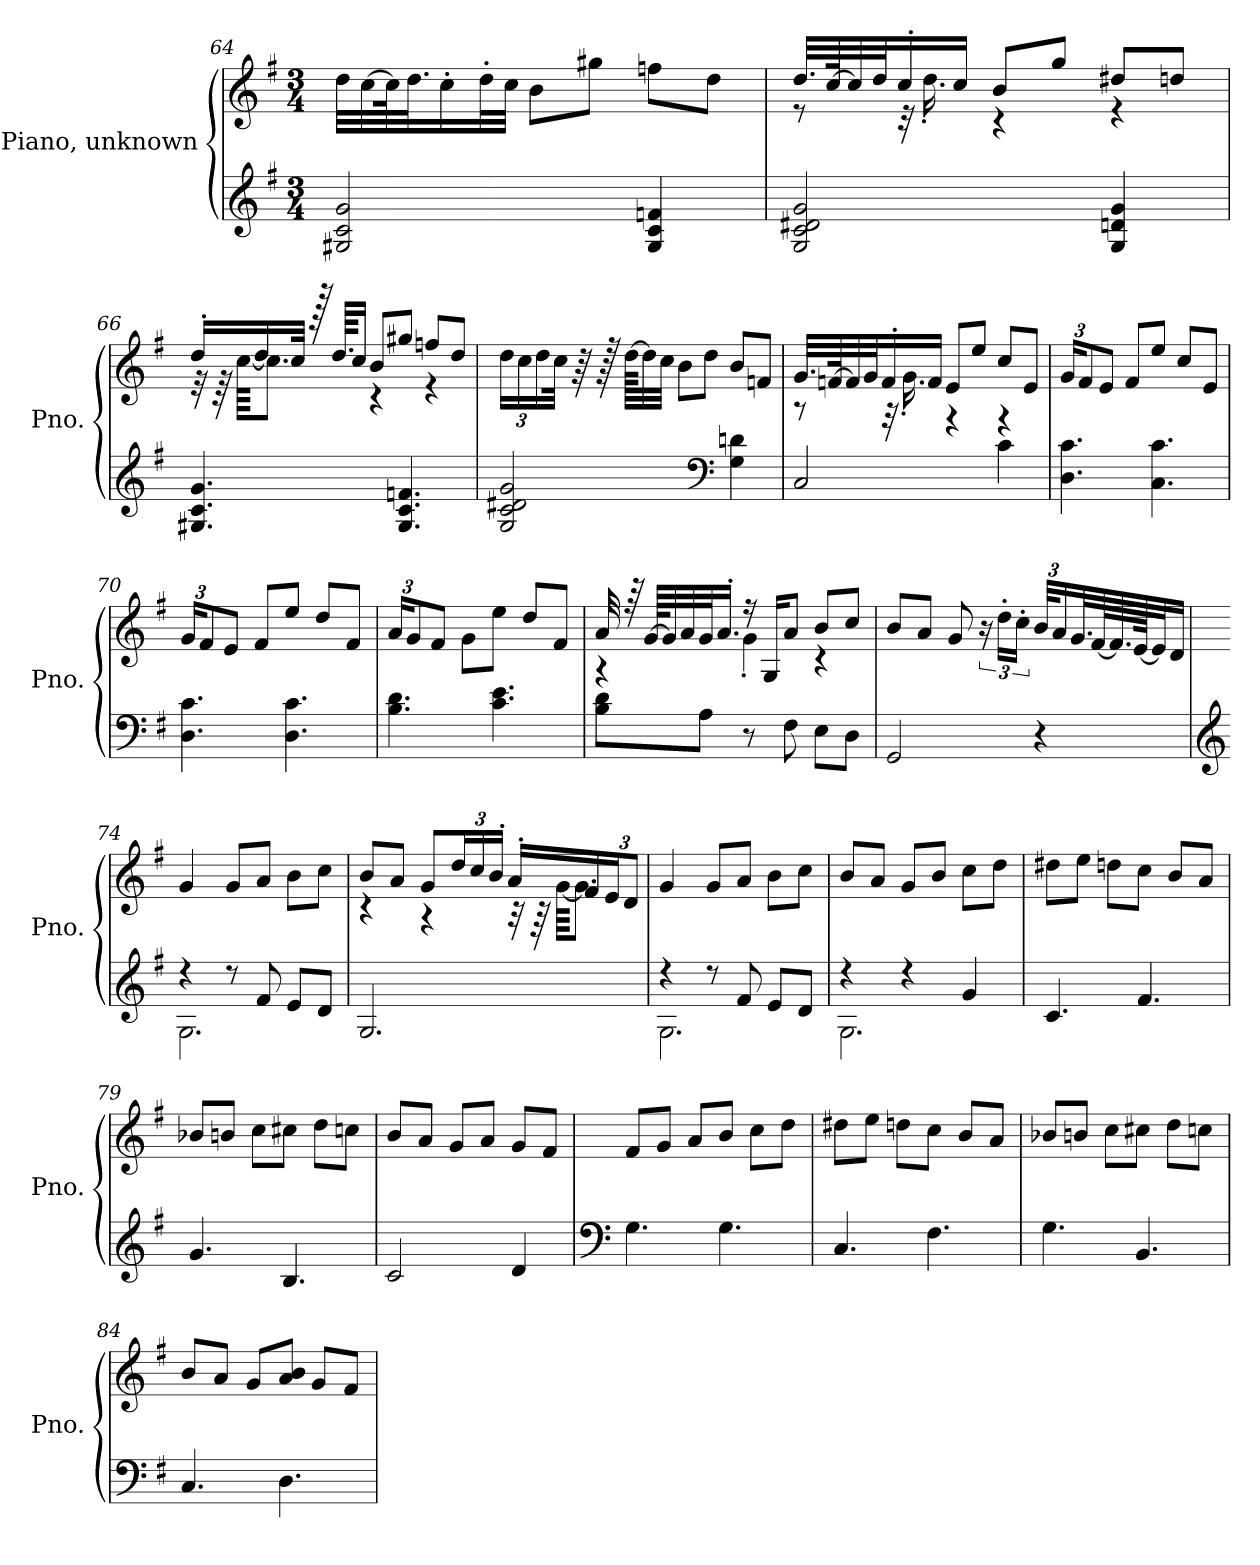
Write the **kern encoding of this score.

**kern	**kern
*part1	*part1
*staff2	*staff1
*I"Piano, unknown	*
*I'Pno.	*
*clefG2	*clefG2
*k[f#]	*k[f#]
*M3/4	*M3/4
=64	=64
2G#X/ 2c/ 2g/	32dd\LLL
.	[32cc\
.	64cc\K]
.	32.dd\J
.	16cc'\
.	32dd'\L
.	32cc\JJJ
.	8b\L
.	8gg#X\J
4G#/ 4c/ 4fn/	8ffn\L
.	8dd\J
=65	=65
*	*^
2G/ 2c/ 2d#X/ 2g/	32.dd/LLL	8r
.	[64cc/K	.
.	32cc/]	.
.	32dd/J	.
.	16cc'/	32r
.	.	16.dd'\
.	16cc/JJ	.
.	8b/L	4r
.	8gg/J	.
4G/ 4dn/ 4g/	8dd#X/L	4r
.	8ddn/J	.
!!LO:LB:g=z	!!
=66	=66	=66
4.G#X/ 4.c/ 4.g/	16dd'/LL	32r
.	.	64r
.	.	[64cc\KKKL
.	16dd/	8.cc\J]
.	32cc/JJk	.
.	128r	.
.	64.dd/KKLL	.
.	16cc/JJ	.
.	8b/L	4r
4.G#/ 4.c/ 4.fn/	8gg#X/J	.
.	8ffn/L	4r
.	8dd/J	.
*	*v	*v
=67	=67
*	*Xbrackettup
2G/ 2c/ 2d#X/ 2g/	24dd\LL
.	24cc\
.	24dd\
.	32cc\JJk
.	64r
.	128r
.	[128dd\KKLLL
.	32dd\]
.	32cc\JJJ
.	8b\L
.	8dd\J
*clefF4	*
4G\ 4dn\	8b/L
.	8fn/J
!!LO:PB:g=z
=68	=68
*	*^
2C/	32.g/LLL	8r
.	[64fn/K	.
.	32f/]	.
.	32g/J	.
.	16f'/	32r
.	.	16.g'\
.	16f/JJ	.
.	8e/L	4r
.	8ee/J	.
4c\	8cc/L	4r
.	8e/J	.
*	*v	*v
=69	=69
4.D\ 4.c\	24g/KL
.	12f#/
.	8e/J
.	8f#/L
4.C\ 4.c\	8ee/J
.	8cc/L
.	8e/J
=70	=70
4.D\ 4.c\	24g/KL
.	12f#/
.	8e/J
.	8f#/L
4.D\ 4.c\	8ee/J
.	8dd/L
.	8f#/J
=71	=71
4.B\ 4.d\	24a/KL
.	12g/
.	8f#/J
.	8g\L
4.c\ 4.e\	8ee\J
.	8dd/L
.	8f#/J
!!LO:LB:g=z
=72	=72
*	*^
8B\ 8d\L	32a/	4r
.	64r	.
.	[64g/KLLL	.
.	32g/]	.
.	32a/	.
8A\J	32g/J	.
.	16.a'/JJ	.
8r	16r	4g'\
.	16G/KL	.
8F#\	8a/J	.
8E\L	8b/L	4r
8D\J	8cc/J	.
*	*v	*v
=73	=73
2GG/	8b/L
.	8a/J
.	8g/
*	*brackettup
.	24r
.	24dd'\LL
.	24cc'\JJ
*	*Xbrackettup
4r	48b/KLL
.	24a/
.	32.g/L
.	[64f#/L
.	64.f#/]
.	[128e/JK
.	32e/J]
.	16d/JJ
=74	=74
*clefG2	*
*^	*
4r	2.G\	4g/
8r	.	8g/L
8f#/	.	8a/J
8e/L	.	8b\L
8d/J	.	8cc\J
*v	*v	*
!!LO:LB:g=z
=75	=75
*	*^
2.G/	8b/L	4r
.	8a/J	.
.	8g/L	4r
.	24dd/L	.
.	24cc/	.
.	24b'/JJ	.
.	16a'/LL	32r
.	.	64r
.	.	[64g\KKKL
.	16f#/	8.g\J]
.	24e/J	.
.	12d/J	.
*	*v	*v
=76	=76
*^	*
4r	2.G\	4g/
8r	.	8g/L
8f#/	.	8a/J
8e/L	.	8b\L
8d/J	.	8cc\J
=77	=77	=77
4r	2.G\	8b/L
.	.	8a/J
4r	.	8g/L
.	.	8b/J
4g/	.	8cc\L
.	.	8dd\J
*v	*v	*
=78	=78
4.c/	8dd#X\L
.	8ee\J
.	8ddn\L
4.f#/	8cc\J
.	8b/L
.	8a/J
=79	=79
4.g/	8b-X/L
.	8bn/J
.	8cc\L
4.B/	8cc#X\J
.	8dd\L
.	8ccn\J
!!LO:LB:g=z
=80	=80
2c/	8b/L
.	8a/J
.	8g/L
.	8a/J
4d/	8g/L
.	8f#/J
=81	=81
*clefF4	*
4.G\	8f#/L
.	8g/J
.	8a/L
4.G\	8b/J
.	8cc\L
.	8dd\J
=82	=82
4.C/	8dd#X\L
.	8ee\J
.	8ddn\L
4.F#\	8cc\J
.	8b/L
.	8a/J
=83	=83
4.G\	8b-X/L
.	8bn/J
.	8cc\L
4.BB/	8cc#X\J
.	8dd\L
.	8ccn\J
=84	=84
4.C/	8b/L
.	8a/J
.	8g/L
4.D\	8a/ 8b/J
.	8g/L
.	8f#/J
=	=
*-	*-
